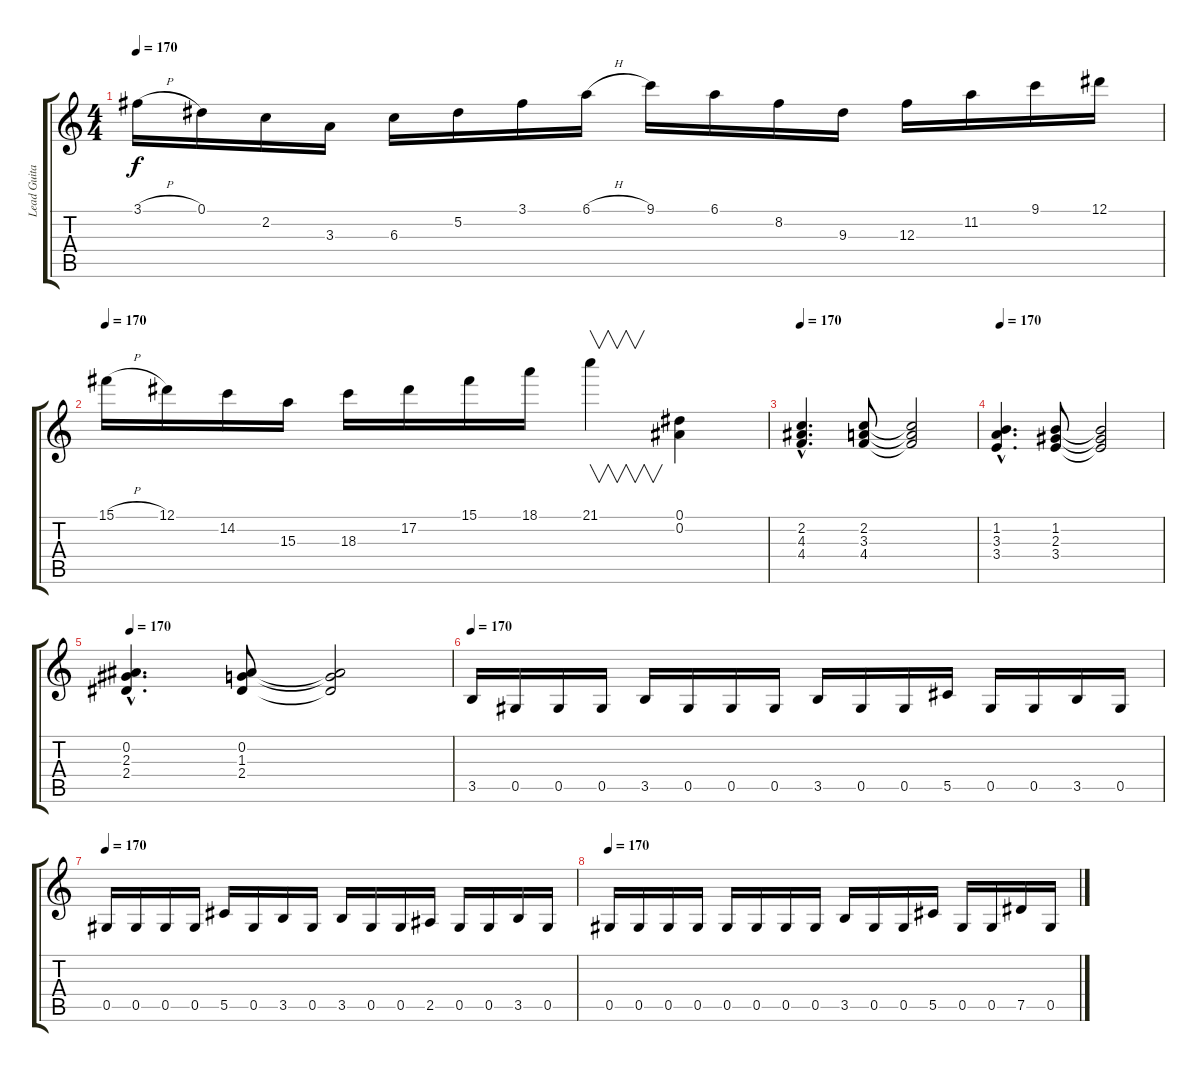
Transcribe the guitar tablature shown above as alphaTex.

\track ("Lead Guitar" "Lead Guita") {instrument overdrivenguitar}
\staff {score tabs}
\tuning (Eb4 Bb3 Gb3 Db3 Ab2 Eb2) {hide}
\ts (4 4)
\tempo 170
\clef g2
\ks c
3.1{h}.16{dy f} 0.1.16 2.2.16 3.3.16 6.3.16 5.2.16 3.1.16 6.1{h}.16 9.1.16 6.1.16 8.2.16 9.3.16 12.3.16 11.2.16 9.1.16 12.1.16 |
\tempo 170
15.1{h}.16 12.1.16 14.2.16 15.3.16 18.3.16 17.2.16 15.1.16 18.1.16 21.1.4{v} (0.1 0.2).4 |
\tempo 170
(2.2{hac} 4.3{hac} 4.4{hac}).4{d} (2.2 3.3 4.4).8 (2.2{t} 3.3{t} 4.4{t}).2 |
\tempo 170
(1.2{hac} 3.3{hac} 3.4{hac}).4{d} (1.2 2.3 3.4).8 (1.2{t} 2.3{t} 3.4{t}).2 |
\tempo 170
(0.2{hac} 2.3{hac} 2.4{hac}).4{d} (0.2 1.3 2.4).8 (0.2{t} 1.3{t} 2.4{t}).2 |
\tempo 170
3.5.16 0.5.16 0.5.16 0.5.16 3.5.16 0.5.16 0.5.16 0.5.16 3.5.16 0.5.16 0.5.16 5.5.16 0.5.16 0.5.16 3.5.16 0.5.16 |
\tempo 170
0.5.16 0.5.16 0.5.16 0.5.16 5.5.16 0.5.16 3.5.16 0.5.16 3.5.16 0.5.16 0.5.16 2.5.16 0.5.16 0.5.16 3.5.16 0.5.16 |
\tempo 170
0.5.16 0.5.16 0.5.16 0.5.16 0.5.16 0.5.16 0.5.16 0.5.16 3.5.16 0.5.16 0.5.16 5.5.16 0.5.16 0.5.16 7.5.16 0.5.16
